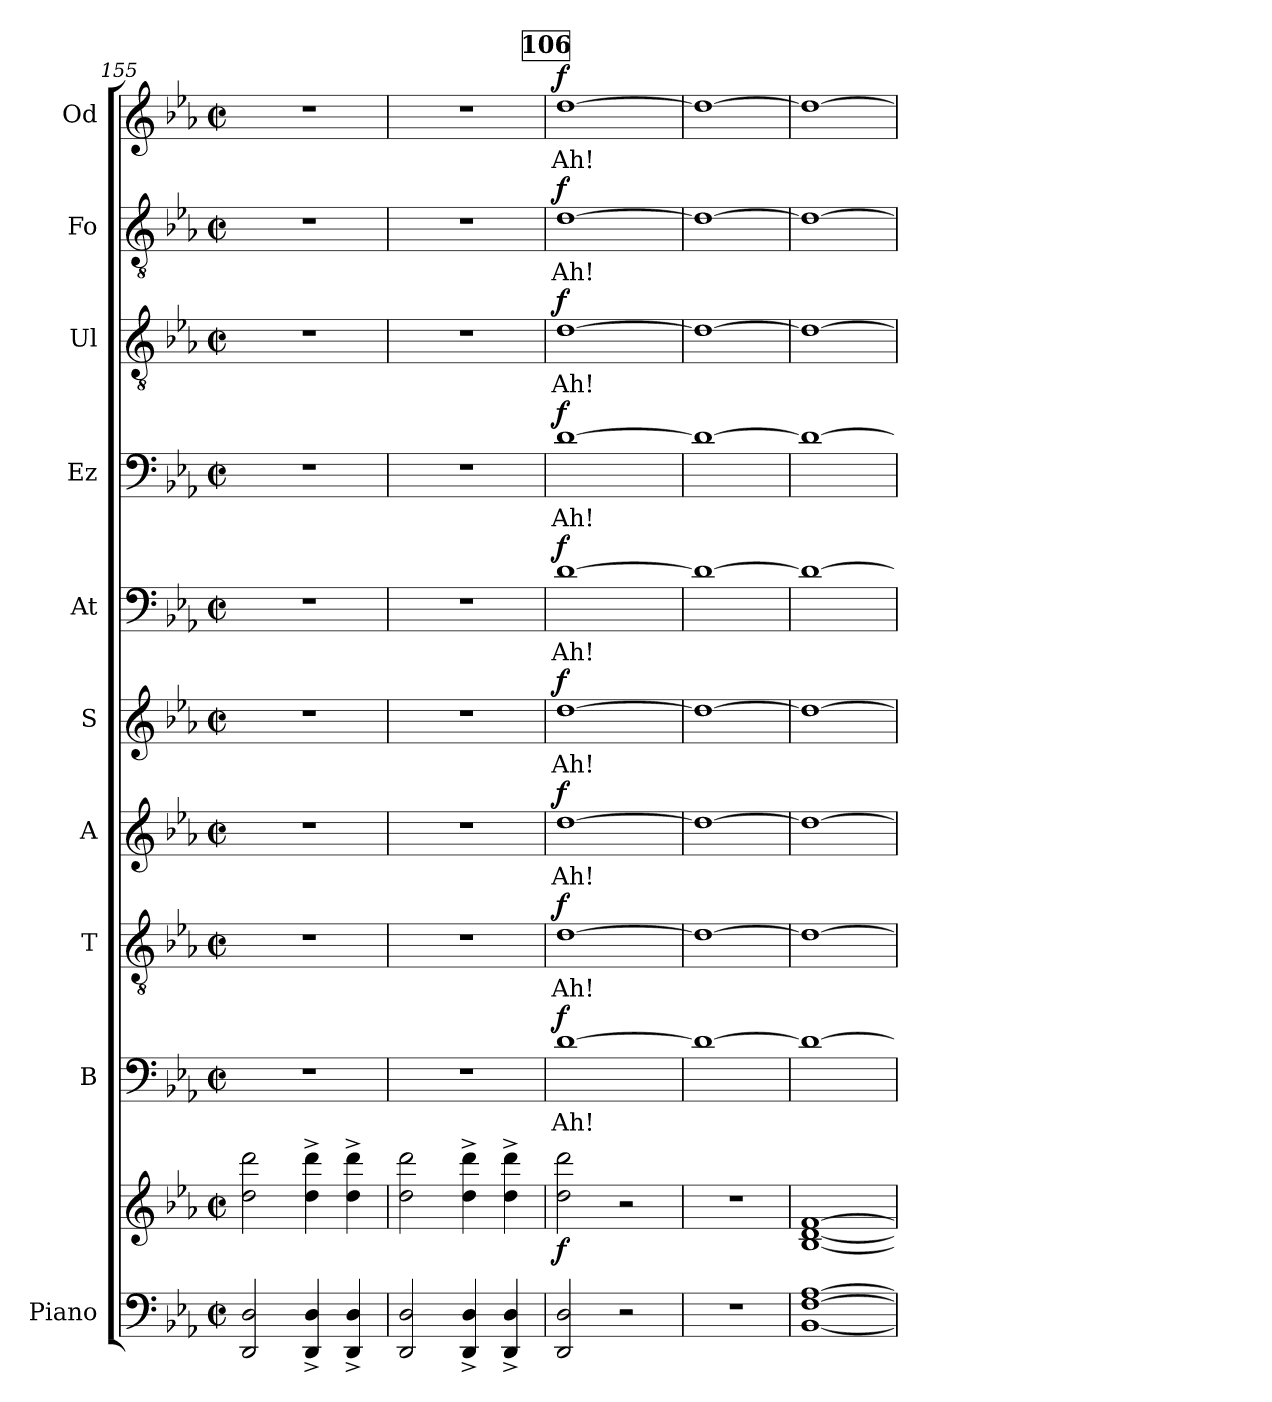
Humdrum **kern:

**kern	**kern	**dynam	**kern	**text	**dynam	**kern	**text	**dynam	**kern	**text	**dynam	**kern	**text	**dynam	**kern	**text	**dynam	**kern	**text	**dynam	**kern	**text	**dynam	**kern	**text	**dynam	**kern	**text	**dynam
*part10	*part10	*part10	*part9	*part9	*part9	*part8	*part8	*part8	*part7	*part7	*part7	*part6	*part6	*part6	*part5	*part5	*part5	*part4	*part4	*part4	*part3	*part3	*part3	*part2	*part2	*part2	*part1	*part1	*part1
*staff11	*staff10	*staff10/11	*staff9	*staff9	*staff9	*staff8	*staff8	*staff8	*staff7	*staff7	*staff7	*staff6	*staff6	*staff6	*staff5	*staff5	*staff5	*staff4	*staff4	*staff4	*staff3	*staff3	*staff3	*staff2	*staff2	*staff2	*staff1	*staff1	*staff1
*I"Piano	*	*	*I"B	*	*	*I"T	*	*	*I"A	*	*	*I"S	*	*	*I"At	*	*	*I"Ez	*	*	*I"Ul	*	*	*I"Fo	*	*	*I"Od	*	*
*I'Pno	*	*	*I'B	*	*	*I'T	*	*	*I'A	*	*	*I'S	*	*	*I'At	*	*	*I'Ez	*	*	*I'Ul	*	*	*I'Fo	*	*	*I'Od	*	*
*clefF4	*clefG2	*	*clefF4	*	*	*clefGv2	*	*	*clefG2	*	*	*clefG2	*	*	*clefF4	*	*	*clefF4	*	*	*clefGv2	*	*	*clefGv2	*	*	*clefG2	*	*
*k[b-e-a-]	*k[b-e-a-]	*	*k[b-e-a-]	*	*	*k[b-e-a-]	*	*	*k[b-e-a-]	*	*	*k[b-e-a-]	*	*	*k[b-e-a-]	*	*	*k[b-e-a-]	*	*	*k[b-e-a-]	*	*	*k[b-e-a-]	*	*	*k[b-e-a-]	*	*
*M2/2	*M2/2	*	*M2/2	*	*	*M2/2	*	*	*M2/2	*	*	*M2/2	*	*	*M2/2	*	*	*M2/2	*	*	*M2/2	*	*	*M2/2	*	*	*M2/2	*	*
*met(c|)	*met(c|)	*	*met(c|)	*	*	*met(c|)	*	*	*met(c|)	*	*	*met(c|)	*	*	*met(c|)	*	*	*met(c|)	*	*	*met(c|)	*	*	*met(c|)	*	*	*met(c|)	*	*
=155	=155	=155	=155	=155	=155	=155	=155	=155	=155	=155	=155	=155	=155	=155	=155	=155	=155	=155	=155	=155	=155	=155	=155	=155	=155	=155	=155	=155	=155
2DD/ 2D/	2dd\ 2ddd\	.	1r	.	.	1r	.	.	1r	.	.	1r	.	.	1r	.	.	1r	.	.	1r	.	.	1r	.	.	1r	.	.
4DD/^ 4D/^	4dd\^ 4ddd\^	.	.	.	.	.	.	.	.	.	.	.	.	.	.	.	.	.	.	.	.	.	.	.	.	.	.	.	.
4DD/^ 4D/^	4dd\^ 4ddd\^	.	.	.	.	.	.	.	.	.	.	.	.	.	.	.	.	.	.	.	.	.	.	.	.	.	.	.	.
=156	=156	=156	=156	=156	=156	=156	=156	=156	=156	=156	=156	=156	=156	=156	=156	=156	=156	=156	=156	=156	=156	=156	=156	=156	=156	=156	=156	=156	=156
2DD/ 2D/	2dd\ 2ddd\	.	1r	.	.	1r	.	.	1r	.	.	1r	.	.	1r	.	.	1r	.	.	1r	.	.	1r	.	.	1r	.	.
4DD/^ 4D/^	4dd\^ 4ddd\^	.	.	.	.	.	.	.	.	.	.	.	.	.	.	.	.	.	.	.	.	.	.	.	.	.	.	.	.
4DD/^ 4D/^	4dd\^ 4ddd\^	.	.	.	.	.	.	.	.	.	.	.	.	.	.	.	.	.	.	.	.	.	.	.	.	.	.	.	.
!!LO:REH:place=s1:a:B:fs=14:t=106
=157	=157	=157	=157	=157	=157	=157	=157	=157	=157	=157	=157	=157	=157	=157	=157	=157	=157	=157	=157	=157	=157	=157	=157	=157	=157	=157	=157	=157	=157
!	!	!LO:DY:b	!	!LO:LY:b	!LO:DY:a	!	!LO:LY:b	!LO:DY:a	!	!LO:LY:b	!LO:DY:a	!	!LO:LY:b	!LO:DY:a	!	!LO:LY:b	!LO:DY:a	!	!LO:LY:b	!LO:DY:a	!	!LO:LY:b	!LO:DY:a	!	!LO:LY:b	!LO:DY:a	!	!LO:LY:b	!LO:DY:a
2DD/ 2D/	2dd\ 2ddd\	f	[1d	Ah!	f	[1d	Ah!	f	[1dd	Ah!	f	[1dd	Ah!	f	[1d	Ah!	f	[1d	Ah!	f	[1d	Ah!	f	[1d	Ah!	f	[1dd	Ah!	f
2r	2r	.	.	.	.	.	.	.	.	.	.	.	.	.	.	.	.	.	.	.	.	.	.	.	.	.	.	.	.
!!LO:PB:g=z
=158	=158	=158	=158	=158	=158	=158	=158	=158	=158	=158	=158	=158	=158	=158	=158	=158	=158	=158	=158	=158	=158	=158	=158	=158	=158	=158	=158	=158	=158
1r	1r	.	1d_	.	.	1d_	.	.	1dd_	.	.	1dd_	.	.	1d_	.	.	1d_	.	.	1d_	.	.	1d_	.	.	1dd_	.	.
=159	=159	=159	=159	=159	=159	=159	=159	=159	=159	=159	=159	=159	=159	=159	=159	=159	=159	=159	=159	=159	=159	=159	=159	=159	=159	=159	=159	=159	=159
[1BB- [1F [1A-	[1B- [1d [1f	.	1d_	.	.	1d_	.	.	1dd_	.	.	1dd_	.	.	1d_	.	.	1d_	.	.	1d_	.	.	1d_	.	.	1dd_	.	.
=	=	=	=	=	=	=	=	=	=	=	=	=	=	=	=	=	=	=	=	=	=	=	=	=	=	=	=	=	=
*-	*-	*-	*-	*-	*-	*-	*-	*-	*-	*-	*-	*-	*-	*-	*-	*-	*-	*-	*-	*-	*-	*-	*-	*-	*-	*-	*-	*-	*-
